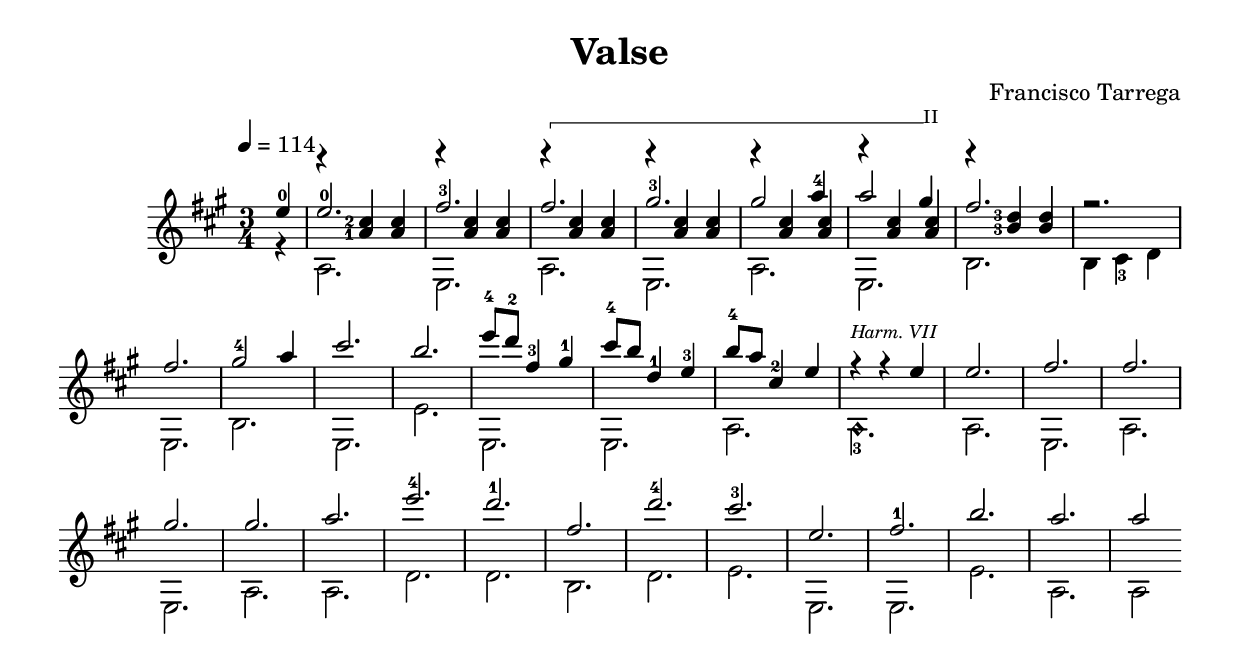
\version "2.22.2"
\language "deutsch"
\header{
  title = "Valse"
  composer = "Francisco Tarrega"
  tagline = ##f
}
bbarre =
#(define-music-function (barre location str music) (string? ly:music?)
   (let ((elts (extract-named-music music '(NoteEvent EventChord))))
     (if (pair? elts)
         (let ((first-element (first elts))
               (last-element (last elts)))
           (set! (ly:music-property first-element 'articulations)
                 (cons (make-music 'TextSpanEvent 'span-direction -1)
                       (ly:music-property first-element 'articulations)))
           (set! (ly:music-property last-element 'articulations)
                 (cons (make-music 'TextSpanEvent 'span-direction 1)
                       (ly:music-property last-element 'articulations))))))
   #{
       \once \override TextSpanner.font-size = #-2
       \once \override TextSpanner.font-shape = #'upright
       \once \override TextSpanner.staff-padding = #3
       \once \override TextSpanner.style = #'line
       \once \override TextSpanner.to-barline = ##f
       \once \override TextSpanner.bound-details =
            #`((left
                (text . ,#{ \markup { \draw-line #'( 0 . -.5) } #})
                (Y . 0)
                (padding . 0.25)
                (attach-dir . -2))
               (right
                (text . ,#{ \markup { #str } #})
                (Y . 0)
                (padding . 0.25)
                (attach-dir . 2)))
%% uncomment this line for make full barred
      % \once \override TextSpanner.bound-details.left.text = \markup{"B" #str}
      $music
#})

global = {
  \set fingeringOrientations = #'(left)
  \mergeDifferentlyHeadedOn
  \mergeDifferentlyDottedOn
  \key a \major
  \time 3/4
  \partial 4
}

melodyone = \relative  {
  \global
  \voiceOne
  e''4-0
  e2.-0
  fis2.-3
  \bbarre #"II" {fis2.
  gis2.-3
  gis2 a4-4
  a2 gis4
  } \bbarre #"II" {
  fis2. }

  r2.
  fis2.
  gis2-4 a4
  cis2.
  h2.
  e8-4 d8-2 fis,4-3 gis4-1
  cis8-4 h8 d,4-1 e4-3
  h'8-4 a8 cis,4-2 e4
  r4 r4

  e4
  e2.
  fis2.
  fis2.
  gis2.
  gis2.
  a2.
  e'2.-4
  d2.-1
  fis,2.
  d'2.-4
  cis2.-3
  e,2.
  fis2.-1
  h2.
  a2.
  a2
}

melodytwo = \relative  {
  \global
  \voiceThree
  s4
  r4 <a'-1 cis-2>4 <a cis>4
  r4 <a cis>4 <a cis>4
  r4 <a cis>4 <a cis>4
  r4 <a cis>4 <a cis>4
  r4 <a cis>4 <a cis>4
  r4 <a cis>4 <a cis>4
  r4 <h-3 d-3>4 <h d>4

  %r2.
}

bass = \relative {
  \global
  \voiceTwo
  r4
  a2.
  e2.
  a2.
  e2.
  a2.
  e2.
  h'2.

  h4 cis4-3 d4
  e,2.
  h'2.
  e,2.
  e'2.
  e,2.
  e2.
  a2.
  \override NoteHead.style = #'harmonic-mixed
  a2.-3^\markup { \italic \fontsize #-2 "Harm. VII" }
  \revert NoteHead.style

  a2.
  e2.
  a2.
  e2.
  a2.
  a2.
  d2.
  d2.
  h2.
  d2.
  e2.
  e,2.
  e2.
  e'2.
  a,2.
  a2
}

\score {
  \new Staff = "guitar" <<
    \tempo 4 = 114
    \context Voice = "upper" { \melodyone }
    \context Voice = "middle" { \melodytwo }
    \context Voice = "lower" { \bass }
  >>
  \layout {
    \context {
      \Score
      \remove "Bar_number_engraver"
      \override Fingering.staff-padding = #'()
      \omit TupletNumber
      \override TupletBracket.bracket-visibility = ##f
    }
  }
}
